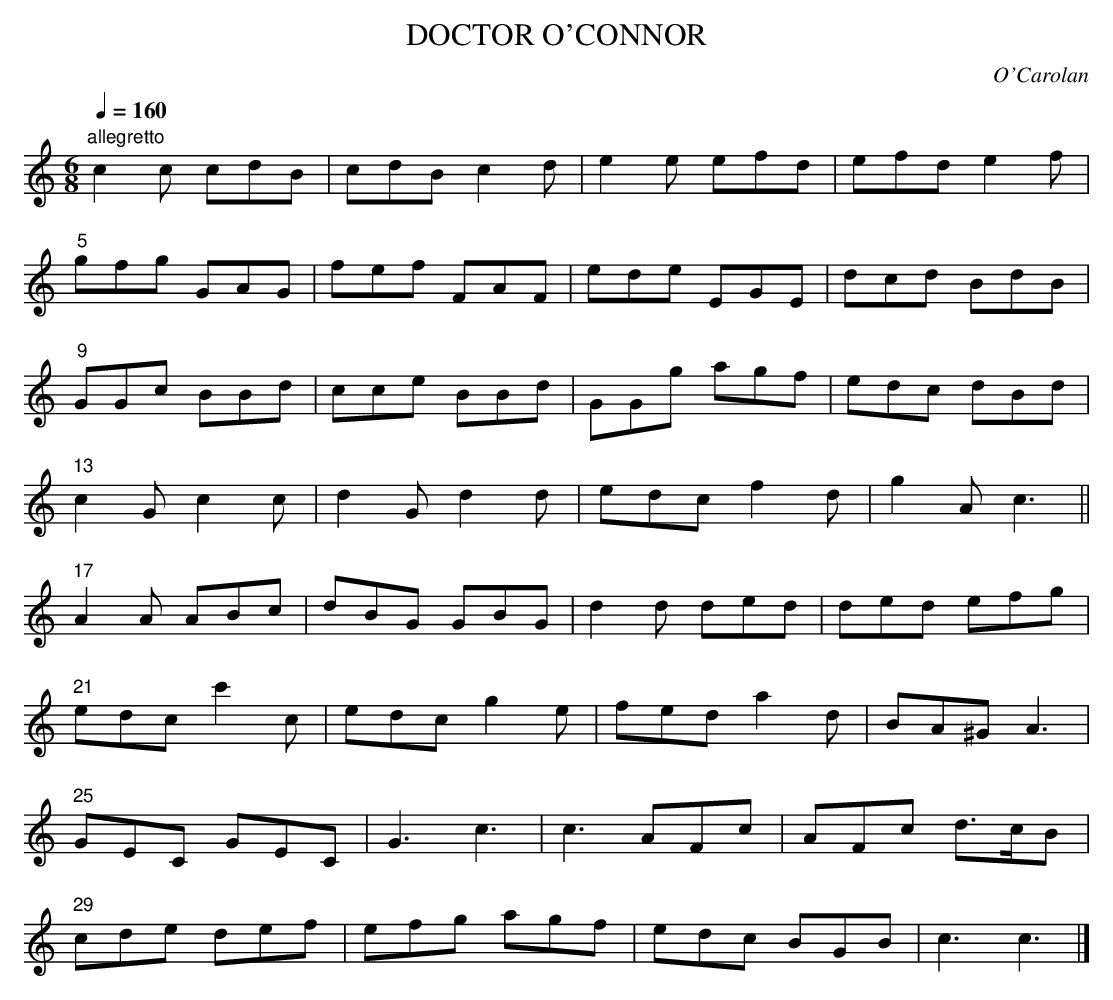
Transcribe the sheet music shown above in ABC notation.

X:1
T:DOCTOR O'CONNOR
C:O'Carolan
Q:1/4=160
M:6/8
L:1/8
K:C
"allegretto"
c2c cdB|cdB c2d|e2e efd|efd e2f|
"5"gfg GAG|fef FAF|ede EGE|dcd BdB|
"9"GGc BBd|cce BBd|GGg agf|edc dBd|
"13"c2G c2c|d2G d2d|edc f2d|g2A c3||
"17"A2A ABc|dBG GBG|d2d ded|ded efg|
"21"edc c'2c|edc g2e|fed a2d|BA^G A3|
"25"GEC GEC|G3c3|c3 AFc|AFc d>cB|
"29"cde def|efg agf|edc BGB|c3c3|]
